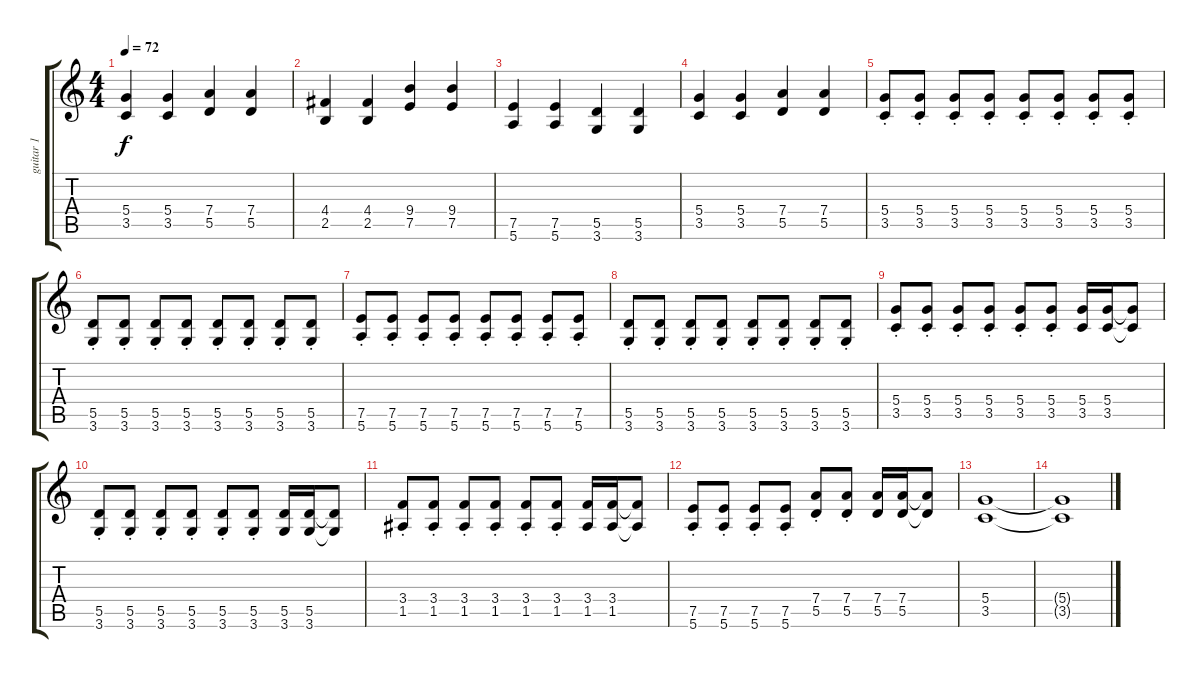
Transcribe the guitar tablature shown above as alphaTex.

\track ("guitar 1" "guitar 1") {instrument electricguitarjazz}
\staff {score tabs}
\tuning (E4 B3 G3 D3 A2 E2) {hide}
\ts (4 4)
\tempo 72
\clef g2
\ks c
(5.4 3.5).4{dy f} (5.4 3.5).4 (7.4 5.5).4 (7.4 5.5).4 |
(4.4 2.5).4 (4.4 2.5).4 (9.4 7.5).4 (9.4 7.5).4 |
(7.5 5.6).4 (7.5 5.6).4 (5.5 3.6).4 (5.5 3.6).4 |
(5.4 3.5).4 (5.4 3.5).4 (7.4 5.5).4 (7.4 5.5).4 |
(5.4{st} 3.5{st}).8 (5.4{st} 3.5{st}).8 (5.4{st} 3.5{st}).8 (5.4{st} 3.5{st}).8 (5.4{st} 3.5{st}).8 (5.4{st} 3.5{st}).8 (5.4{st} 3.5{st}).8 (5.4{st} 3.5{st}).8 |
(5.5{st} 3.6{st}).8 (5.5{st} 3.6{st}).8 (5.5{st} 3.6{st}).8 (5.5{st} 3.6{st}).8 (5.5{st} 3.6{st}).8 (5.5{st} 3.6{st}).8 (5.5{st} 3.6{st}).8 (5.5{st} 3.6{st}).8 |
(7.5{st} 5.6{st}).8 (7.5{st} 5.6{st}).8 (7.5{st} 5.6{st}).8 (7.5{st} 5.6{st}).8 (7.5{st} 5.6{st}).8 (7.5{st} 5.6{st}).8 (7.5{st} 5.6{st}).8 (7.5{st} 5.6{st}).8 |
(5.5{st} 3.6{st}).8 (5.5{st} 3.6{st}).8 (5.5{st} 3.6{st}).8 (5.5{st} 3.6{st}).8 (5.5{st} 3.6{st}).8 (5.5{st} 3.6{st}).8 (5.5{st} 3.6{st}).8 (5.5{st} 3.6{st}).8 |
(5.4{st} 3.5{st}).8 (5.4{st} 3.5{st}).8 (5.4{st} 3.5{st}).8 (5.4{st} 3.5{st}).8 (5.4{st} 3.5{st}).8 (5.4{st} 3.5{st}).8 (5.4 3.5).16 (5.4 3.5).16 (5.4{t} 3.5{t}).8 |
(5.5{st} 3.6{st}).8 (5.5{st} 3.6{st}).8 (5.5{st} 3.6{st}).8 (5.5{st} 3.6{st}).8 (5.5{st} 3.6{st}).8 (5.5{st} 3.6{st}).8 (5.5 3.6).16 (5.5 3.6).16 (5.5{t} 3.6{t}).8 |
(3.4{st} 1.5{st}).8 (3.4{st} 1.5{st}).8 (3.4{st} 1.5{st}).8 (3.4{st} 1.5{st}).8 (3.4{st} 1.5{st}).8 (3.4{st} 1.5{st}).8 (3.4 1.5).16 (3.4 1.5).16 (3.4{t} 1.5{t}).8 |
(7.5{st} 5.6{st}).8 (7.5{st} 5.6{st}).8 (7.5{st} 5.6{st}).8 (7.5{st} 5.6{st}).8 (7.4{st} 5.5{st}).8 (7.4{st} 5.5{st}).8 (7.4 5.5).16 (7.4 5.5).16 (7.4{t} 5.5{t}).8 |
(5.4 3.5).1 |
(5.4{t} 3.5{t}).1
